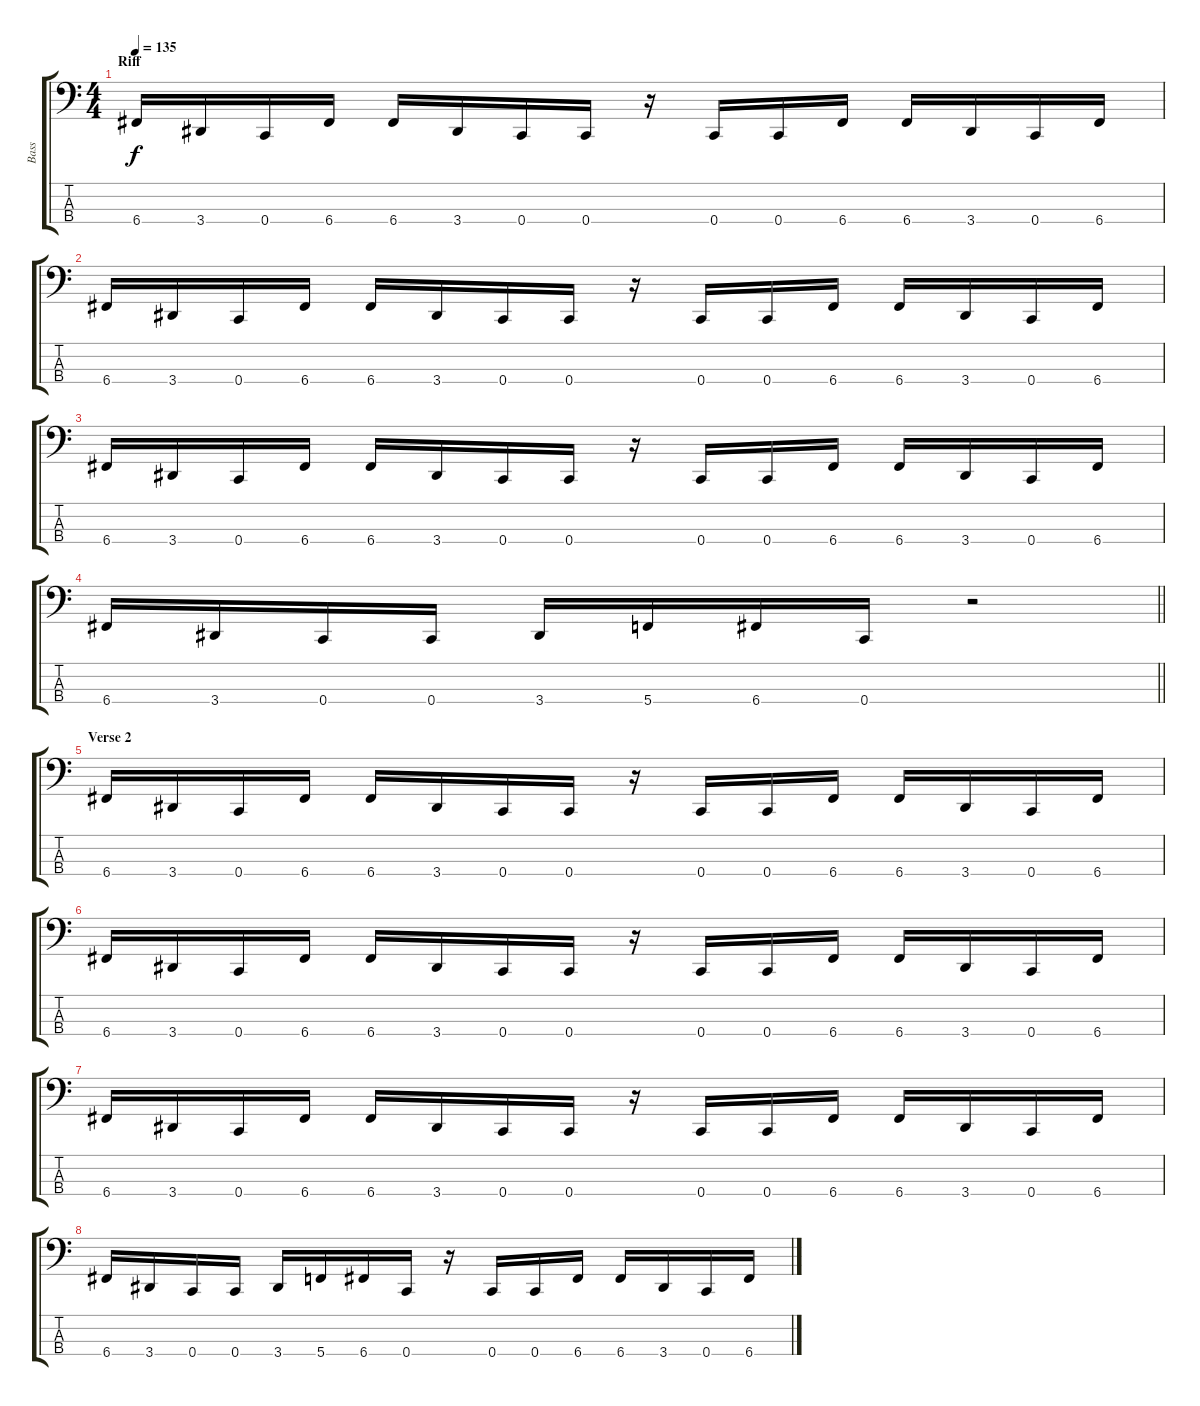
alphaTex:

\track ("Bass" "Bass") {instrument electricbasspick}
\staff {score tabs}
\tuning (F2 C2 G1 C1) {hide}
\ts (4 4)
\section ("" "Riff")
\tempo 135
\clef f4
\ks c
6.4.16{dy f} 3.4.16 0.4.16 6.4.16 6.4.16 3.4.16 0.4.16 0.4.16 r.16 0.4.16 0.4.16 6.4.16 6.4.16 3.4.16 0.4.16 6.4.16 |
6.4.16 3.4.16 0.4.16 6.4.16 6.4.16 3.4.16 0.4.16 0.4.16 r.16 0.4.16 0.4.16 6.4.16 6.4.16 3.4.16 0.4.16 6.4.16 |
6.4.16 3.4.16 0.4.16 6.4.16 6.4.16 3.4.16 0.4.16 0.4.16 r.16 0.4.16 0.4.16 6.4.16 6.4.16 3.4.16 0.4.16 6.4.16 |
\barLineRight lightlight
6.4.16 3.4.16 0.4.16 0.4.16 3.4.16 5.4.16 6.4.16 0.4.16 r.2 |
\section ("" "Verse 2")
6.4.16 3.4.16 0.4.16 6.4.16 6.4.16 3.4.16 0.4.16 0.4.16 r.16 0.4.16 0.4.16 6.4.16 6.4.16 3.4.16 0.4.16 6.4.16 |
6.4.16 3.4.16 0.4.16 6.4.16 6.4.16 3.4.16 0.4.16 0.4.16 r.16 0.4.16 0.4.16 6.4.16 6.4.16 3.4.16 0.4.16 6.4.16 |
6.4.16 3.4.16 0.4.16 6.4.16 6.4.16 3.4.16 0.4.16 0.4.16 r.16 0.4.16 0.4.16 6.4.16 6.4.16 3.4.16 0.4.16 6.4.16 |
6.4.16 3.4.16 0.4.16 0.4.16 3.4.16 5.4.16 6.4.16 0.4.16 r.16 0.4.16 0.4.16 6.4.16 6.4.16 3.4.16 0.4.16 6.4.16
